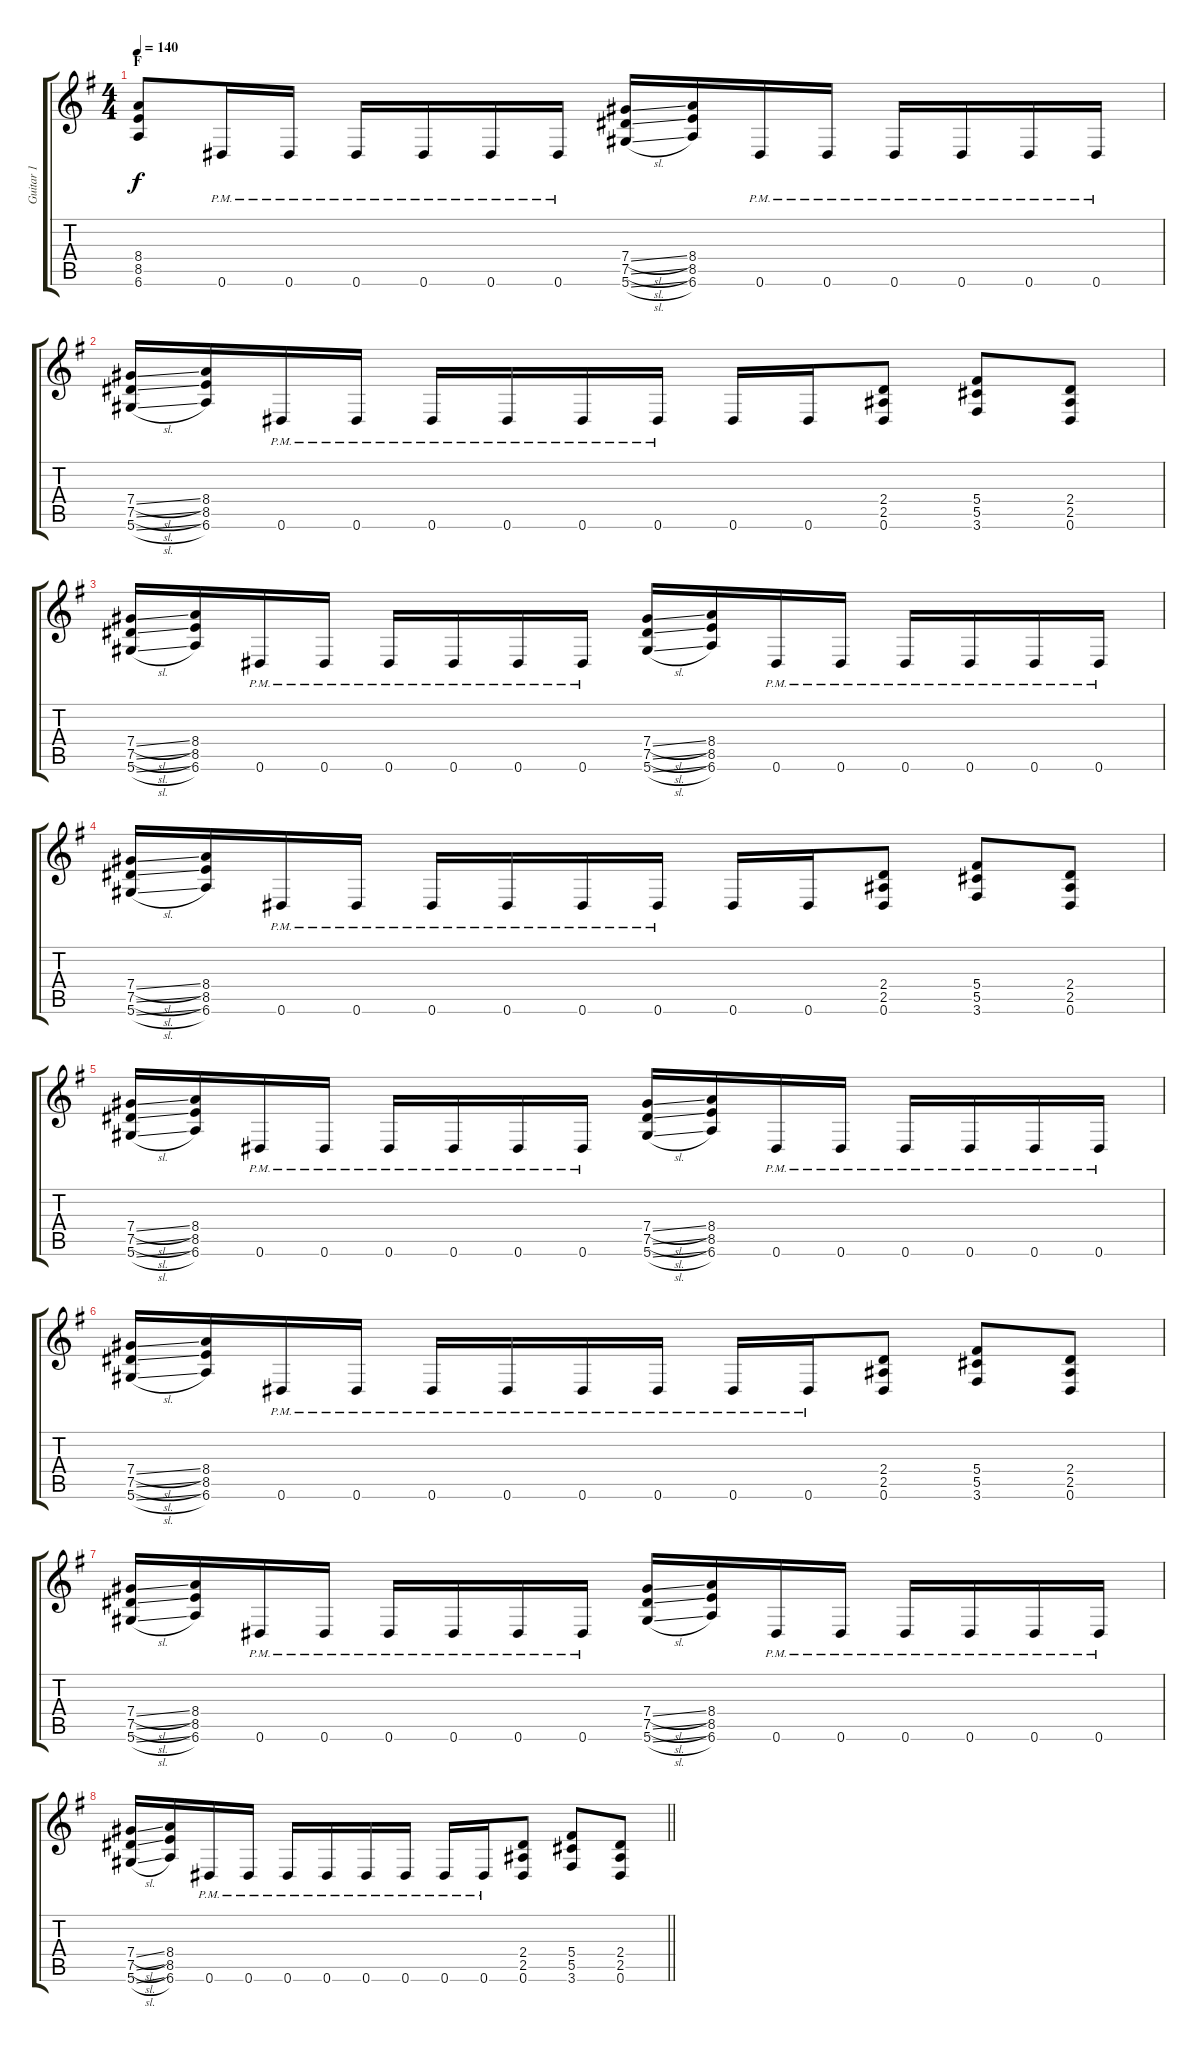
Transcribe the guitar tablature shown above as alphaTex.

\track ("Guitar 1" "Guitar 1") {instrument overdrivenguitar}
\staff {score tabs}
\tuning (Eb4 Bb3 Gb3 Db3 Ab2 Eb2) {hide}
\ts (4 4)
\section ("" "F")
\tempo 140
\clef g2
\ks g
(8.4 8.5 6.6).8{dy f} 0.6{pm}.16 0.6{pm}.16 0.6{pm}.16 0.6{pm}.16 0.6{pm}.16 0.6{pm}.16 (7.4{sl} 7.5{sl} 5.6{sl}).16 (8.4 8.5 6.6).16 0.6{pm}.16 0.6{pm}.16 0.6{pm}.16 0.6{pm}.16 0.6{pm}.16 0.6{pm}.16 |
(7.4{sl} 7.5{sl} 5.6{sl}).16 (8.4 8.5 6.6).16 0.6{pm}.16 0.6{pm}.16 0.6{pm}.16 0.6{pm}.16 0.6{pm}.16 0.6{pm}.16 0.6.16 0.6.16 (2.4 2.5 0.6).8 (5.4 5.5 3.6).8 (2.4 2.5 0.6).8 |
(7.4{sl} 7.5{sl} 5.6{sl}).16 (8.4 8.5 6.6).16 0.6{pm}.16 0.6{pm}.16 0.6{pm}.16 0.6{pm}.16 0.6{pm}.16 0.6{pm}.16 (7.4{sl} 7.5{sl} 5.6{sl}).16 (8.4 8.5 6.6).16 0.6{pm}.16 0.6{pm}.16 0.6{pm}.16 0.6{pm}.16 0.6{pm}.16 0.6{pm}.16 |
(7.4{sl} 7.5{sl} 5.6{sl}).16 (8.4 8.5 6.6).16 0.6{pm}.16 0.6{pm}.16 0.6{pm}.16 0.6{pm}.16 0.6{pm}.16 0.6{pm}.16 0.6.16 0.6.16 (2.4 2.5 0.6).8 (5.4 5.5 3.6).8 (2.4 2.5 0.6).8 |
(7.4{sl} 7.5{sl} 5.6{sl}).16 (8.4 8.5 6.6).16 0.6{pm}.16 0.6{pm}.16 0.6{pm}.16 0.6{pm}.16 0.6{pm}.16 0.6{pm}.16 (7.4{sl} 7.5{sl} 5.6{sl}).16 (8.4 8.5 6.6).16 0.6{pm}.16 0.6{pm}.16 0.6{pm}.16 0.6{pm}.16 0.6{pm}.16 0.6{pm}.16 |
(7.4{sl} 7.5{sl} 5.6{sl}).16 (8.4 8.5 6.6).16 0.6{pm}.16 0.6{pm}.16 0.6{pm}.16 0.6{pm}.16 0.6{pm}.16 0.6{pm}.16 0.6{pm}.16 0.6{pm}.16 (2.4 2.5 0.6).8 (5.4 5.5 3.6).8 (2.4 2.5 0.6).8 |
(7.4{sl} 7.5{sl} 5.6{sl}).16 (8.4 8.5 6.6).16 0.6{pm}.16 0.6{pm}.16 0.6{pm}.16 0.6{pm}.16 0.6{pm}.16 0.6{pm}.16 (7.4{sl} 7.5{sl} 5.6{sl}).16 (8.4 8.5 6.6).16 0.6{pm}.16 0.6{pm}.16 0.6{pm}.16 0.6{pm}.16 0.6{pm}.16 0.6{pm}.16 |
\barLineRight lightlight
(7.4{sl} 7.5{sl} 5.6{sl}).16 (8.4 8.5 6.6).16 0.6{pm}.16 0.6{pm}.16 0.6{pm}.16 0.6{pm}.16 0.6{pm}.16 0.6{pm}.16 0.6{pm}.16 0.6{pm}.16 (2.4 2.5 0.6).8 (5.4 5.5 3.6).8 (2.4 2.5 0.6).8
